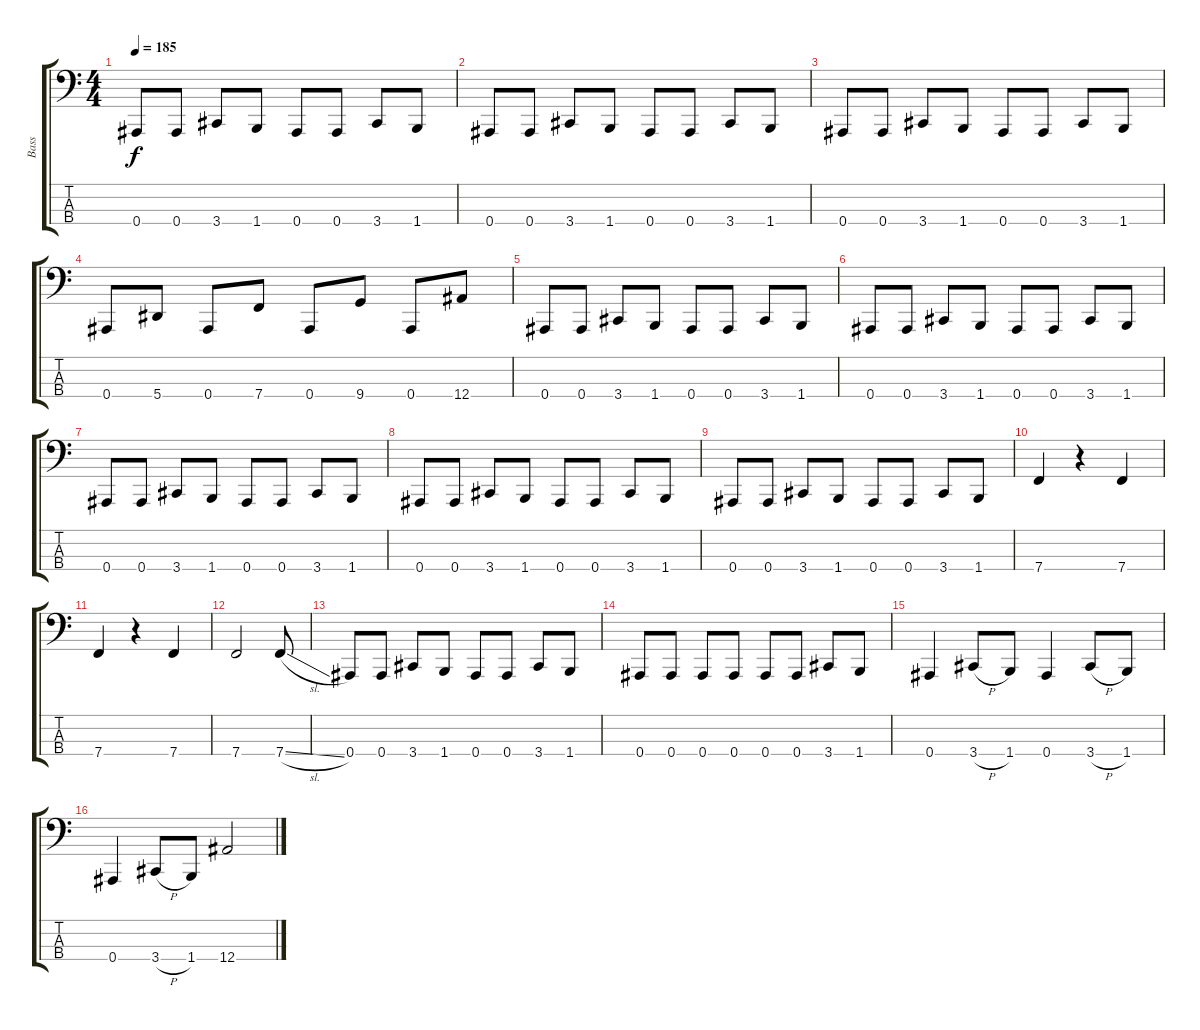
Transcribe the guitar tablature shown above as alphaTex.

\track ("Bass" "Bass") {instrument electricbasspick}
\staff {score tabs}
\tuning (Eb2 Bb1 F1 Bb0) {hide}
\ts (4 4)
\tempo 185
\clef f4
\ks c
0.4.8{dy f} 0.4.8 3.4.8 1.4.8 0.4.8 0.4.8 3.4.8 1.4.8 |
0.4.8 0.4.8 3.4.8 1.4.8 0.4.8 0.4.8 3.4.8 1.4.8 |
0.4.8 0.4.8 3.4.8 1.4.8 0.4.8 0.4.8 3.4.8 1.4.8 |
0.4.8 5.4.8 0.4.8 7.4.8 0.4.8 9.4.8 0.4.8 12.4.8 |
0.4.8 0.4.8 3.4.8 1.4.8 0.4.8 0.4.8 3.4.8 1.4.8 |
0.4.8 0.4.8 3.4.8 1.4.8 0.4.8 0.4.8 3.4.8 1.4.8 |
0.4.8 0.4.8 3.4.8 1.4.8 0.4.8 0.4.8 3.4.8 1.4.8 |
0.4.8 0.4.8 3.4.8 1.4.8 0.4.8 0.4.8 3.4.8 1.4.8 |
0.4.8 0.4.8 3.4.8 1.4.8 0.4.8 0.4.8 3.4.8 1.4.8 |
7.4.4 r.4 7.4.4 |
7.4.4 r.4 7.4.4 |
7.4.2 7.4{sl}.8 |
0.4.8 0.4.8 3.4.8 1.4.8 0.4.8 0.4.8 3.4.8 1.4.8 |
0.4.8 0.4.8 0.4.8 0.4.8 0.4.8 0.4.8 3.4.8 1.4.8 |
0.4.4 3.4{h}.8 1.4.8 0.4.4 3.4{h}.8 1.4.8 |
0.4.4 3.4{h}.8 1.4.8 12.4.2
